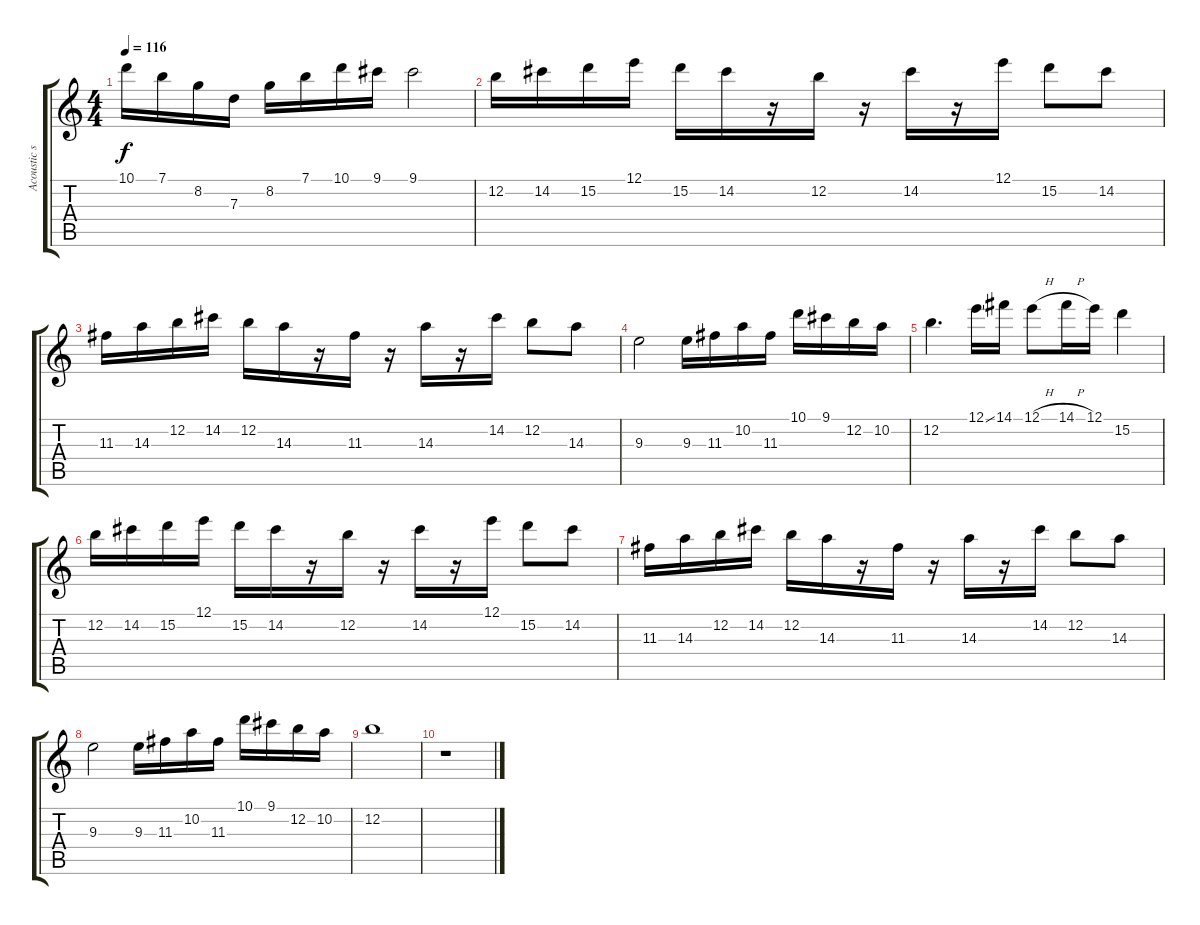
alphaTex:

\track ("Acoustic solo" "Acoustic s") {instrument acousticguitarsteel}
\staff {score tabs}
\tuning (E4 B3 G3 D3 A2 E2) {hide}
\ts (4 4)
\tempo 116
\clef g2
\ks c
10.1.16{dy f} 7.1.16 8.2.16 7.3.16 8.2.16 7.1.16 10.1.16 9.1.16 9.1.2 |
12.2.16 14.2.16 15.2.16 12.1.16 15.2.16 14.2.16 r.16 12.2.16 r.16 14.2.16 r.16 12.1.16 15.2.8 14.2.8 |
11.3.16 14.3.16 12.2.16 14.2.16 12.2.16 14.3.16 r.16 11.3.16 r.16 14.3.16 r.16 14.2.16 12.2.8 14.3.8 |
9.3.2 9.3.16 11.3.16 10.2.16 11.3.16 10.1.16 9.1.16 12.2.16 10.2.16 |
12.2.4{d} 12.1{ss}.16 14.1.16 12.1{h}.8 14.1{h}.16 12.1.16 15.2.4 |
12.2.16 14.2.16 15.2.16 12.1.16 15.2.16 14.2.16 r.16 12.2.16 r.16 14.2.16 r.16 12.1.16 15.2.8 14.2.8 |
11.3.16 14.3.16 12.2.16 14.2.16 12.2.16 14.3.16 r.16 11.3.16 r.16 14.3.16 r.16 14.2.16 12.2.8 14.3.8 |
9.3.2 9.3.16 11.3.16 10.2.16 11.3.16 10.1.16 9.1.16 12.2.16 10.2.16 |
12.2.1 |
r.1
